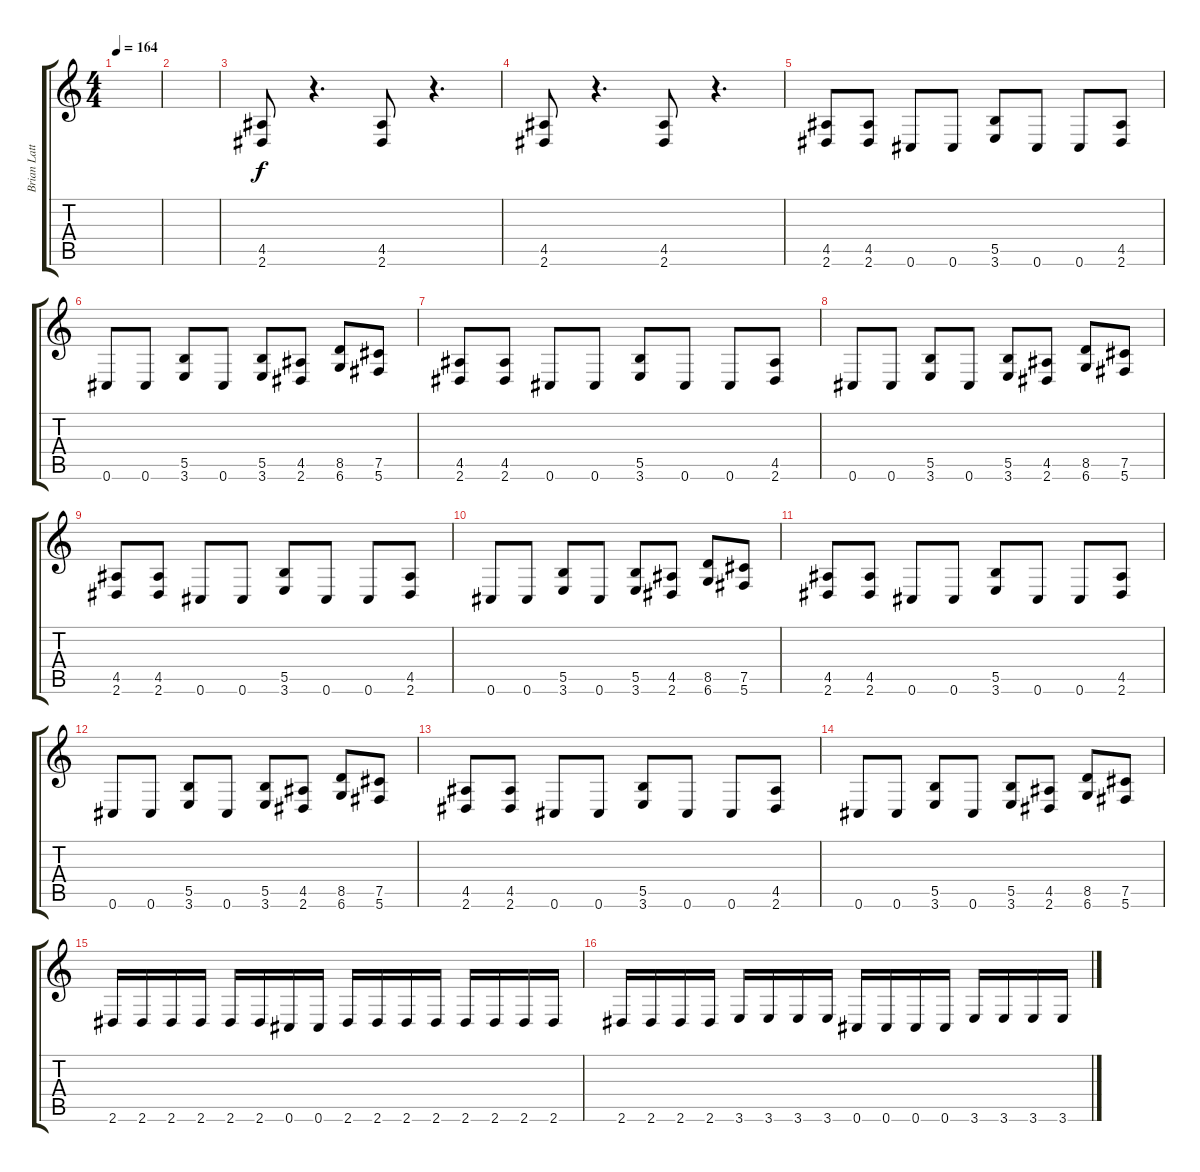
\track ("Brian Latta" "Brian Latt") {instrument overdrivenguitar}
\staff {score tabs}
\tuning (Db4 Ab3 E3 B2 Gb2 Db2) {hide}
\ts (4 4)
\tempo 164
\clef g2
\ks c
|
|
(4.5 2.6).8 r.4{d} (4.5 2.6).8 r.4{d} |
(4.5 2.6).8 r.4{d} (4.5 2.6).8 r.4{d} |
(4.5 2.6).8 (4.5 2.6).8 0.6.8 0.6.8 (5.5 3.6).8 0.6.8 0.6.8 (4.5 2.6).8 |
0.6.8 0.6.8 (5.5 3.6).8 0.6.8 (5.5 3.6).8 (4.5 2.6).8 (8.5 6.6).8 (7.5 5.6).8 |
(4.5 2.6).8 (4.5 2.6).8 0.6.8 0.6.8 (5.5 3.6).8 0.6.8 0.6.8 (4.5 2.6).8 |
0.6.8 0.6.8 (5.5 3.6).8 0.6.8 (5.5 3.6).8 (4.5 2.6).8 (8.5 6.6).8 (7.5 5.6).8 |
(4.5 2.6).8 (4.5 2.6).8 0.6.8 0.6.8 (5.5 3.6).8 0.6.8 0.6.8 (4.5 2.6).8 |
0.6.8 0.6.8 (5.5 3.6).8 0.6.8 (5.5 3.6).8 (4.5 2.6).8 (8.5 6.6).8 (7.5 5.6).8 |
(4.5 2.6).8 (4.5 2.6).8 0.6.8 0.6.8 (5.5 3.6).8 0.6.8 0.6.8 (4.5 2.6).8 |
0.6.8 0.6.8 (5.5 3.6).8 0.6.8 (5.5 3.6).8 (4.5 2.6).8 (8.5 6.6).8 (7.5 5.6).8 |
(4.5 2.6).8 (4.5 2.6).8 0.6.8 0.6.8 (5.5 3.6).8 0.6.8 0.6.8 (4.5 2.6).8 |
0.6.8 0.6.8 (5.5 3.6).8 0.6.8 (5.5 3.6).8 (4.5 2.6).8 (8.5 6.6).8 (7.5 5.6).8 |
2.6.16 2.6.16 2.6.16 2.6.16 2.6.16 2.6.16 0.6.16 0.6.16 2.6.16 2.6.16 2.6.16 2.6.16 2.6.16 2.6.16 2.6.16 2.6.16 |
2.6.16 2.6.16 2.6.16 2.6.16 3.6.16 3.6.16 3.6.16 3.6.16 0.6.16 0.6.16 0.6.16 0.6.16 3.6.16 3.6.16 3.6.16 3.6.16
